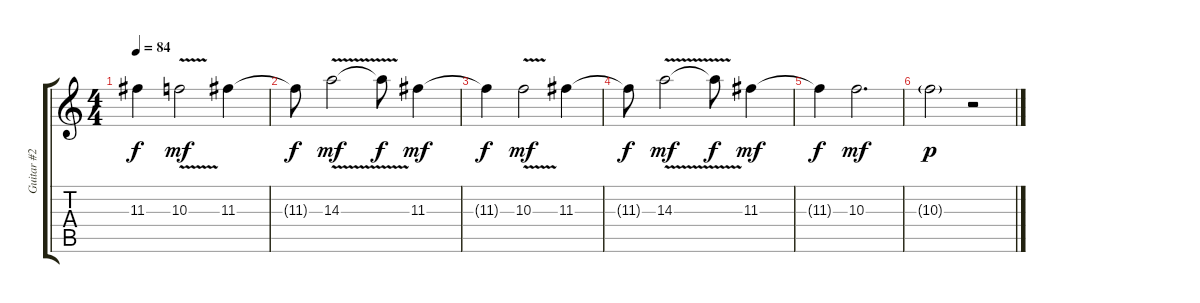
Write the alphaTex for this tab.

\track ("Guitar #2" "Guitar #2") {instrument distortionguitar}
\staff {score tabs}
\tuning (E4 B3 G3 D3 A2 E2) {hide}
\ts (4 4)
\tempo 84
\clef g2
\ks c
11.3{t}.4{dy f} 10.3{v}.2{dy mf} 11.3.4 |
11.3{t}.8{dy f} 14.3{v}.2{dy mf} 14.3{t}.8{dy f} 11.3.4{dy mf} |
11.3{t}.4{dy f} 10.3{v}.2{dy mf} 11.3.4 |
11.3{t}.8{dy f} 14.3{v}.2{dy mf} 14.3{t}.8{dy f} 11.3.4{dy mf} |
11.3{t}.4{dy f} 10.3.2{d dy mf} |
10.3{g}.2{dy p} r.2
